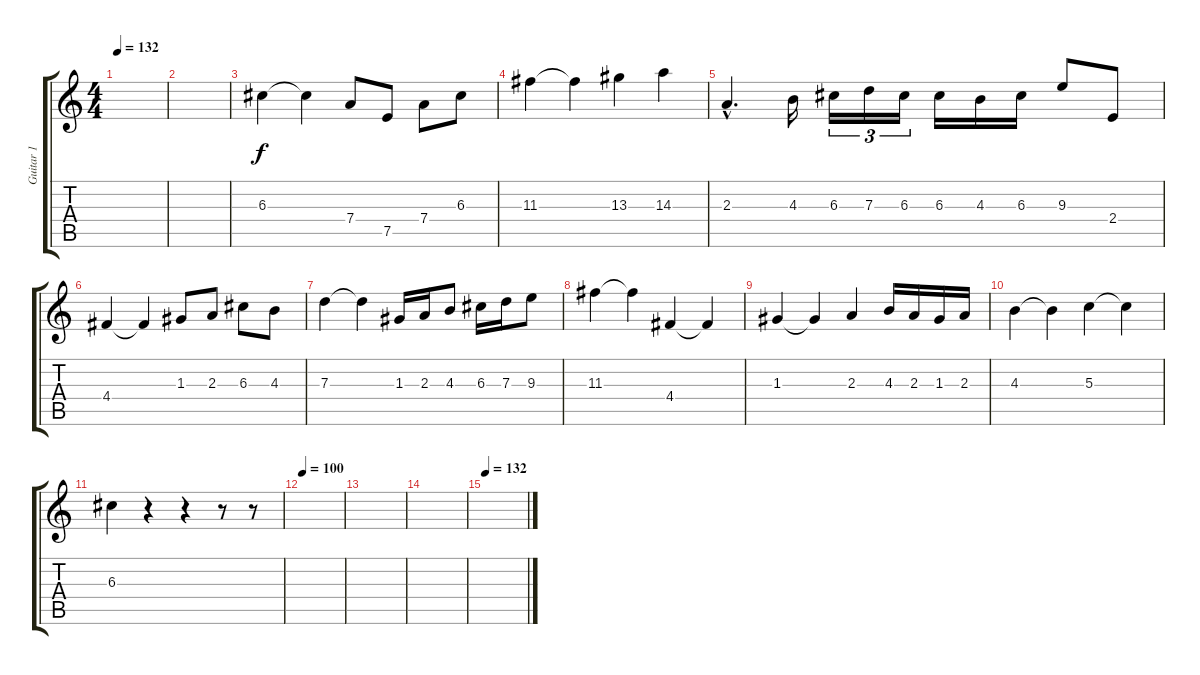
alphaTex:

\track ("Guitar 1" "Guitar 1") {instrument overdrivenguitar}
\staff {score tabs}
\tuning (E4 B3 G3 D3 A2 E2) {hide}
\ts (4 4)
\tempo 132
\tempo 70
\tempo 132
\clef g2
\ks c
|
|
6.3.4 6.3{t}.4 7.4.8 7.5.8 7.4.8 6.3.8 |
11.3.4 11.3{t}.4 13.3.4 14.3.4 |
2.3{hac}.4{d} 4.3.16 6.3.16{tu (3 2)} 7.3.16{tu (3 2)} 6.3.16{tu (3 2)} 6.3.16 4.3.16 6.3.16 9.3.8 2.4.8 |
4.4.4 4.4{t}.4 1.3.8 2.3.8 6.3.8 4.3.8 |
7.3.4 7.3{t}.4 1.3.16 2.3.16 4.3.8 6.3.16 7.3.16 9.3.8 |
11.3.4 11.3{t}.4 4.4.4 4.4{t}.4 |
1.3.4 1.3{t}.4 2.3.4 4.3.16 2.3.16 1.3.16 2.3.16 |
4.3.4 4.3{t}.4 5.3.4 5.3{t}.4 |
6.3.4 r.4 r.4 r.8 r.8 |
\tempo 100
|
|
|
\tempo 132
